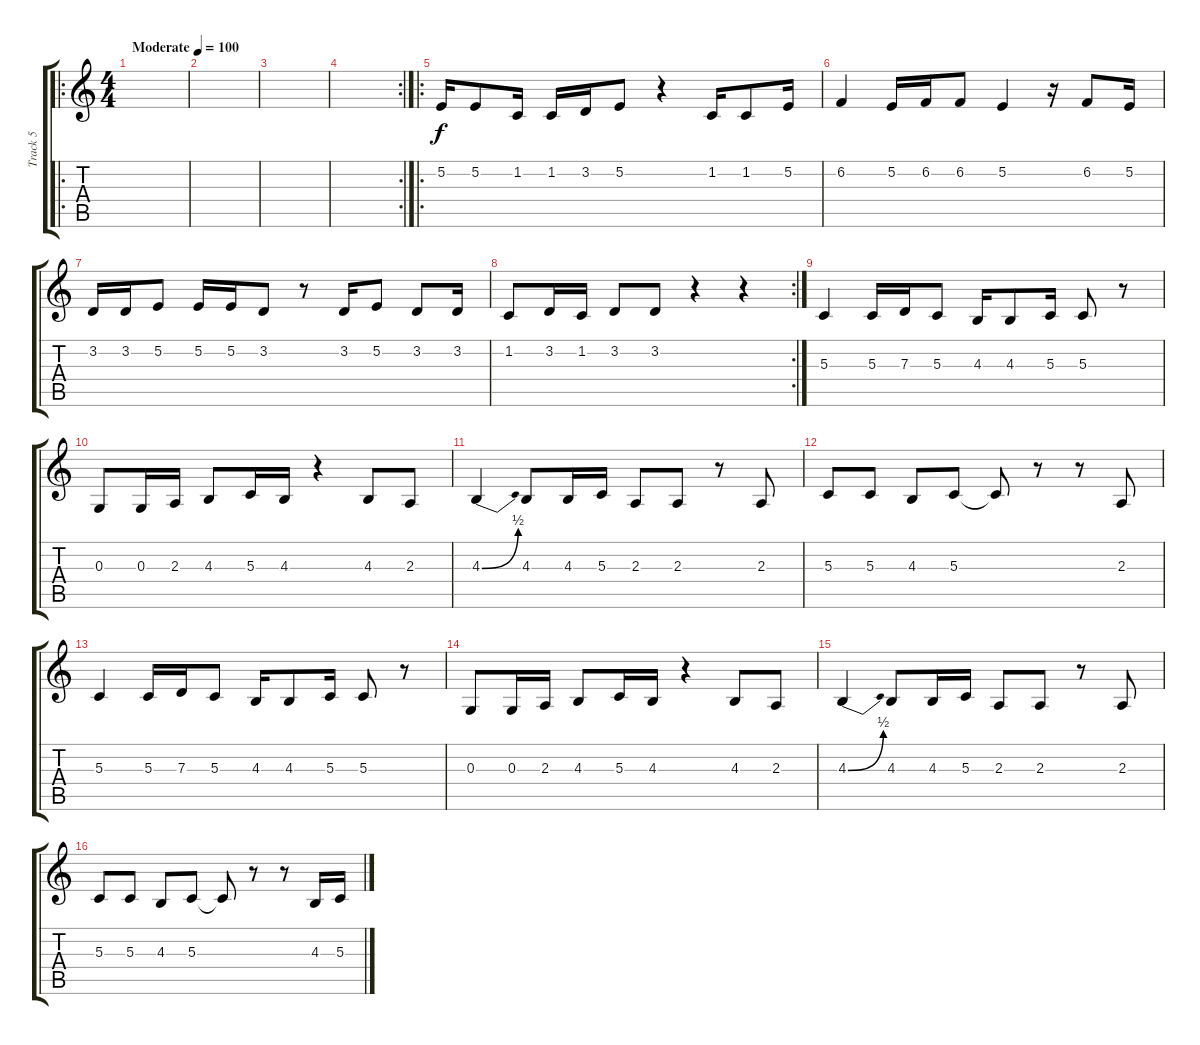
\track ("Track 5" "Track 5") {instrument oboe}
\staff {score tabs}
\tuning (E4 B3 G3 D3 A2 E2) {hide}
\ro
\ts (4 4)
\tempo (100 "Moderate")
\clef g2
\ks c
|
|
|
\rc 2
|
\ro
5.2.16 5.2.8 1.2.16 1.2.16 3.2.16 5.2.8 r.4 1.2.16 1.2.8 5.2.16 |
6.2.4 5.2.16 6.2.16 6.2.8 5.2.4 r.16 6.2.8 5.2.16 |
3.2.16 3.2.16 5.2.8 5.2.16 5.2.16 3.2.8 r.8 3.2.16 5.2.8 3.2.8 3.2.16 |
\rc 2
1.2.8 3.2.16 1.2.16 3.2.8 3.2.8 r.4 r.4 |
5.3.4 5.3.16 7.3.16 5.3.8 4.3.16 4.3.8 5.3.16 5.3.8 r.8 |
0.3.8 0.3.16 2.3.16 4.3.8 5.3.16 4.3.16 r.4 4.3.8 2.3.8 |
4.3{be (bend 0 0 60 2)}.4 4.3.8 4.3.16 5.3.16 2.3.8 2.3.8 r.8 2.3.8 |
5.3.8 5.3.8 4.3.8 5.3.8 5.3{t}.8 r.8 r.8 2.3.8 |
5.3.4 5.3.16 7.3.16 5.3.8 4.3.16 4.3.8 5.3.16 5.3.8 r.8 |
0.3.8 0.3.16 2.3.16 4.3.8 5.3.16 4.3.16 r.4 4.3.8 2.3.8 |
4.3{be (bend 0 0 60 2)}.4 4.3.8 4.3.16 5.3.16 2.3.8 2.3.8 r.8 2.3.8 |
5.3.8 5.3.8 4.3.8 5.3.8 5.3{t}.8 r.8 r.8 4.3.16 5.3.16
